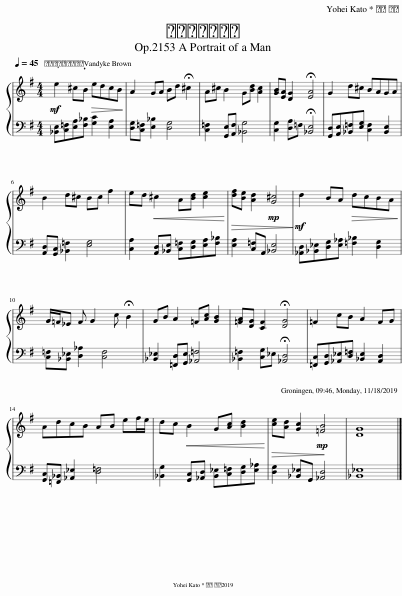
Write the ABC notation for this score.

X:1
%%score { 1 | 2 }
L:1/8
Q:1/4=45
M:4/4
I:linebreak $
K:G
V:1 treble
V:2 bass
V:1
!mf! e2 ^cB!>(! edcB!>)! | A2 GA Bd !fermata!^c2 | A^c B2 G[Bd] [Ac]2 | [GB][EA] [DG]2 !fermata![EA]4 | G2 d^c BAGA |$ %5
 B2 d^c Bc f2 | ed!<(! ^c2 A[Bd] [ce]2!<)! |!>(! [df][Be] [Ad]2!mp! [G^c]4!>)! |!mf! d2 BA!>(! dcBA!>)! |$ G/=F/_E F G2 c !fermata!B2 | %10
 GB A2 =F[Ac] [GB]2 | [=FA][DG] [CF]2 !fermata![DG]4 | =F2 cB A2 FG |$ AdcB AB ef/e/ | dc!<(! B2 G[Ac] [Bd]2!<)! | %15
!>(! [ce][Ad] [Gc]2!mp! [=FB]4!>)! | [DG]8 |] %17
V:2
 [_B,,E,][C,=F,][E,A,][F,_B,] [G,C]2 [E,A,]2 | [D,G,][C,=F,] [E,_B,]2 [D,G,]4 | [C,=F,]2 [G,,E,][A,,F,] [_B,,G,]4 | [C,G,]2 [D,A,]=F, !fermata![_B,,E,]4 | [G,,D,][A,,E,][_B,,=F,][E,G,] [C,F,]2 [B,,E,]2 |$ %5
 [A,,D,][G,,C,] [_B,,=F,]2 [E,G,]4 | [C,A,]2 [A,,D,][_B,,E,] [C,=F,][D,G,][E,A,][F,_B,] | [E,A,]2 [C,=F,]A,, [_B,,E,]4 | [_A,,D,][_B,,_E,][D,G,][E,_A,] [=F,_B,]2 [D,G,]2 |$ [C,=F,][_B,,_E,] [D,_A,]2 [C,F,]4 | %10
 [_B,,_E,]2 [=F,,D,][G,,E,] [_A,,=F,]4 | [_B,,=F,]2 [C,G,]_E, !fermata![_A,,D,]4 | [=F,,C,][G,,D,][_A,,_E,][D,=F,] [_B,,E,]2 [A,,D,]2 |$ [G,,C,][=F,,_B,,] [_A,,_E,]2 [D,=F,]4 | [_B,,G,]2 [G,,C,][_A,,D,] [B,,_E,][C,=F,][D,G,][E,_A,] | %15
 [D,G,]2 [_B,,_E,]G,, [_A,,D,]4 | [_B,,_E,]8 |] %17
